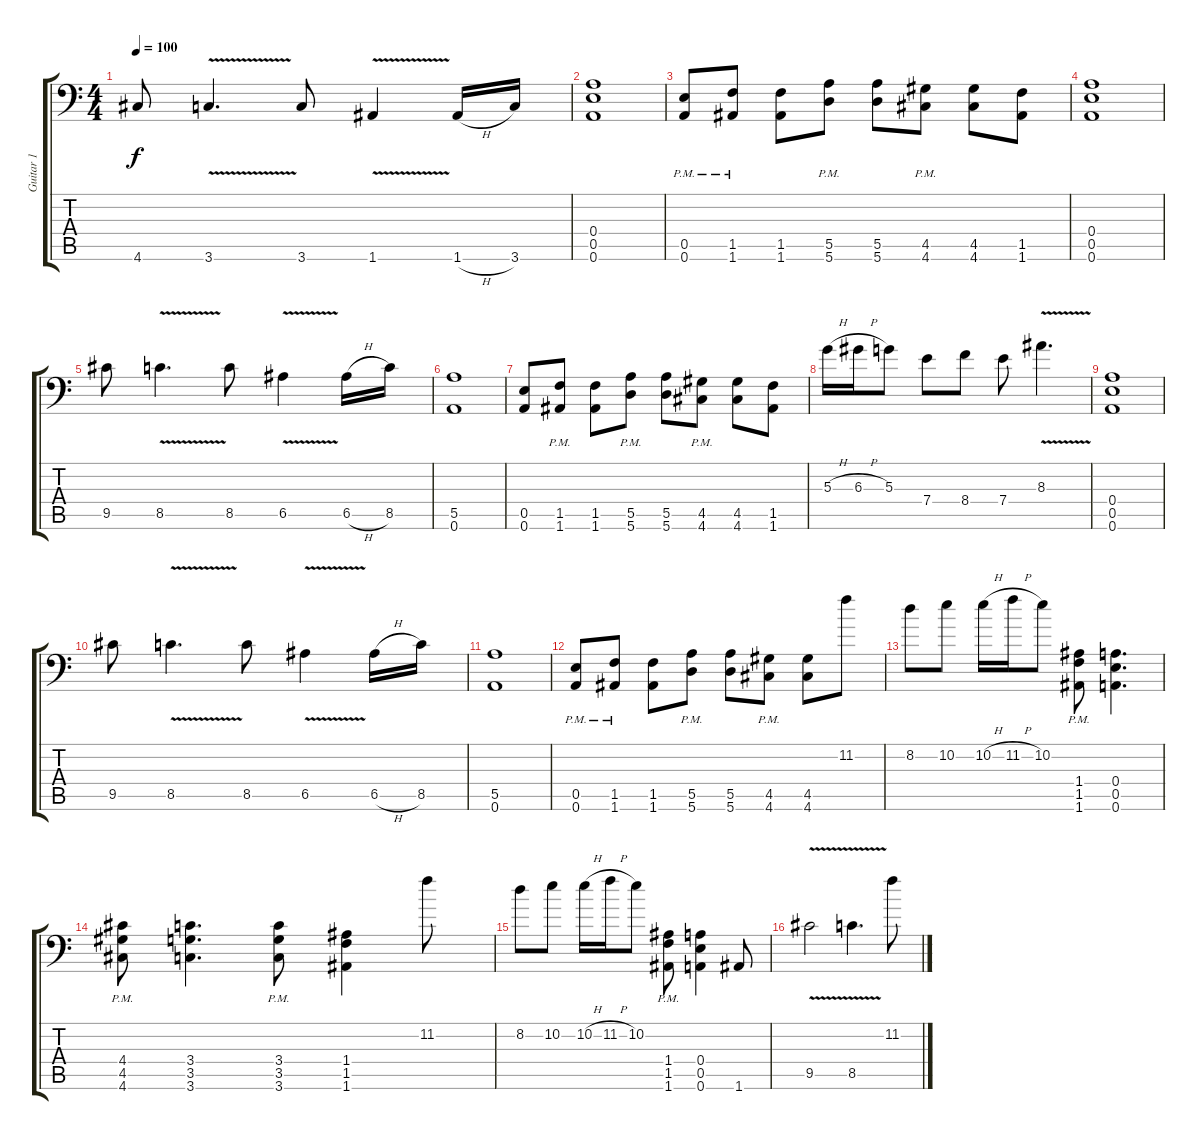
\track ("Guitar 1" "Guitar 1") {instrument distortionguitar}
\staff {score tabs}
\tuning (B3 Gb3 D3 A2 E2 A1) {hide}
\ts (4 4)
\tempo 100
\clef f4
\ks c
4.6.8{dy f} 3.6{v}.4{d} 3.6.8 1.6{v}.4 1.6{h}.16 3.6.16 |
(0.4 0.5 0.6).1 |
(0.5{pm} 0.6{pm}).8 (1.5{pm} 1.6{pm}).8 (1.5 1.6).8 (5.5{pm} 5.6{pm}).8 (5.5 5.6).8 (4.5{pm} 4.6{pm}).8 (4.5 4.6).8 (1.5 1.6).8 |
(0.4 0.5 0.6).1 |
9.5.8 8.5{v}.4{d} 8.5.8 6.5{v}.4 6.5{h}.16 8.5.16 |
(5.5 0.6).1 |
(0.5 0.6).8 (1.5{pm} 1.6{pm}).8 (1.5 1.6).8 (5.5{pm} 5.6{pm}).8 (5.5 5.6).8 (4.5{pm} 4.6{pm}).8 (4.5 4.6).8 (1.5 1.6).8 |
5.3{h}.16 6.3{h}.16 5.3.8 7.4.8 8.4.8 7.4.8 8.3{v}.4{d} |
(0.4 0.5 0.6).1 |
9.5.8 8.5{v}.4{d} 8.5.8 6.5{v}.4 6.5{h}.16 8.5.16 |
(5.5 0.6).1 |
(0.5{pm} 0.6{pm}).8 (1.5{pm} 1.6{pm}).8 (1.5 1.6).8 (5.5{pm} 5.6{pm}).8 (5.5 5.6).8 (4.5{pm} 4.6{pm}).8 (4.5 4.6).8 11.2.8 |
8.2.8 10.2.8 10.2{h}.16 11.2{h}.16 10.2.8 (1.4{pm} 1.5{pm} 1.6{pm}).8 (0.4 0.5 0.6).4{d} |
(4.4{pm} 4.5{pm} 4.6{pm}).8 (3.4 3.5 3.6).4{d} (3.4{pm} 3.5{pm} 3.6{pm}).8 (1.4 1.5 1.6).4 11.2.8 |
8.2.8 10.2.8 10.2{h}.16 11.2{h}.16 10.2.8 (1.4{pm} 1.5{pm} 1.6{pm}).8 (0.4 0.5 0.6).4 1.6.8 |
9.5{v}.2 8.5{v}.4{d} 11.2.8
